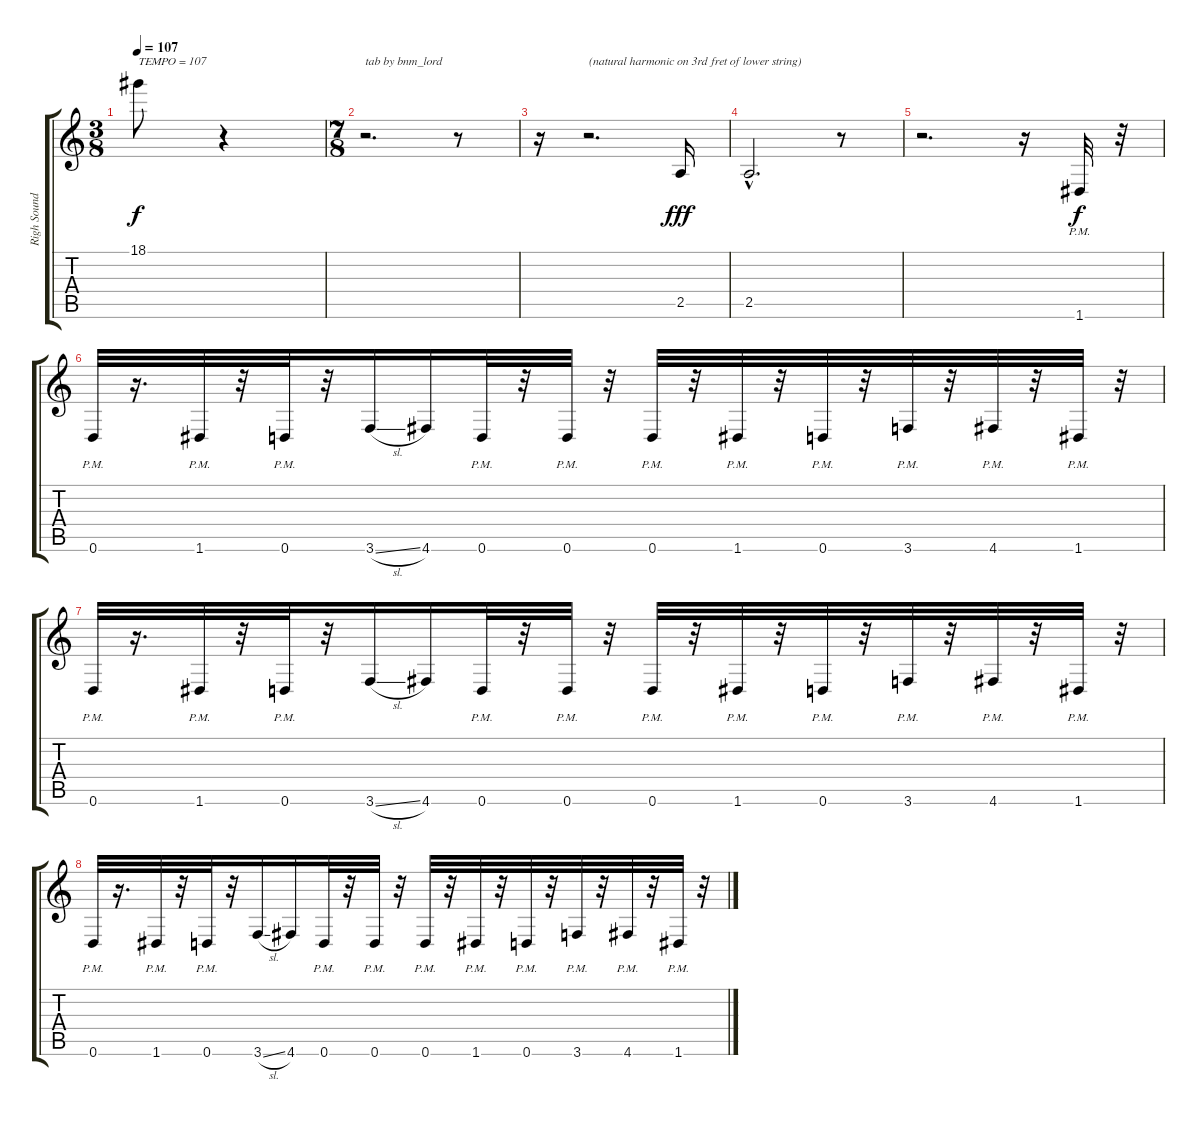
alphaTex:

\track ("Righ Sound" "Righ Sound") {instrument distortionguitar}
\staff {score tabs}
\tuning (D4 A3 F3 C3 G2 D2) {hide}
\ts (3 8)
\tempo 107
\clef g2
\ks c
18.1.8{txt "TEMPO = 107" dy f instrument distortionguitar} r.4 |
\ts (7 8)
r.2{d txt "tab by bnm_lord"} r.8 |
r.16 r.2{d txt "(natural harmonic on 3rd fret of lower string)"} 2.5.16{dy fff balance 8 instrument guitarharmonics} |
2.5{hac}.2{d volume 0} r.8 |
r.2{d} r.16 1.6{pm}.32{dy f volume 13 balance 16 instrument distortionguitar} r.32 |
0.6{pm}.32{volume 13 balance 16 instrument distortionguitar} r.16{d} 1.6{pm}.32 r.32 0.6{pm}.32 r.32 3.6{sl}.16 4.6.16 0.6{pm}.32 r.32 0.6{pm}.32 r.32 0.6{pm}.32 r.32 1.6{pm}.32 r.32 0.6{pm}.32 r.32 3.6{pm}.32 r.32 4.6{pm}.32 r.32 1.6{pm}.32 r.32 |
0.6{pm}.32 r.16{d} 1.6{pm}.32 r.32 0.6{pm}.32 r.32 3.6{sl}.16 4.6.16 0.6{pm}.32 r.32 0.6{pm}.32 r.32 0.6{pm}.32 r.32 1.6{pm}.32 r.32 0.6{pm}.32 r.32 3.6{pm}.32 r.32 4.6{pm}.32 r.32 1.6{pm}.32 r.32 |
0.6{pm}.32 r.16{d} 1.6{pm}.32 r.32 0.6{pm}.32 r.32 3.6{sl}.16 4.6.16 0.6{pm}.32 r.32 0.6{pm}.32 r.32 0.6{pm}.32 r.32 1.6{pm}.32 r.32 0.6{pm}.32 r.32 3.6{pm}.32 r.32 4.6{pm}.32 r.32 1.6{pm}.32 r.32
